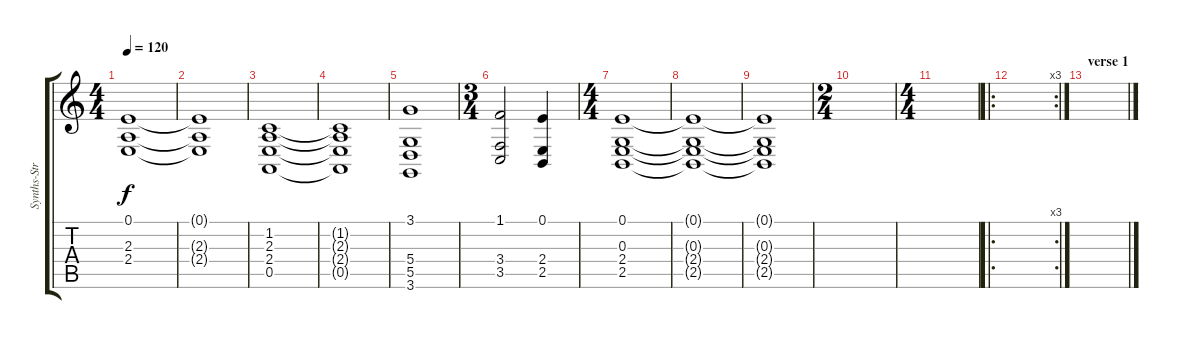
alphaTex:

\track ("Synths-Strings-Bells(Hogson,Davies)" "Synths-Str") {instrument stringensemble1}
\staff {score tabs}
\tuning (E4 B3 G3 D3 A2 E2) {hide}
\ts (4 4)
\tempo 120
\clef g2
\ks c
(0.1 2.3 2.4).1{dy f} |
(0.1{t} 2.3{t} 2.4{t}).1 |
(1.2 2.3 2.4 0.5).1 |
(1.2{t} 2.3{t} 2.4{t} 0.5{t}).1 |
(3.1 5.4 5.5 3.6).1 |
\ts (3 4)
(1.1 3.4 3.5).2 (0.1 2.4 2.5).4 |
\ts (4 4)
(0.1 0.3 2.4 2.5).1{volume 0} |
(0.1{t} 0.3{t} 2.4{t} 2.5{t}).1 |
(0.1{t} 0.3{t} 2.4{t} 2.5{t}).1 |
\ts (2 4)
|
\ts (4 4)
|
\ro
\rc 3
|
\section ("" "verse 1")
